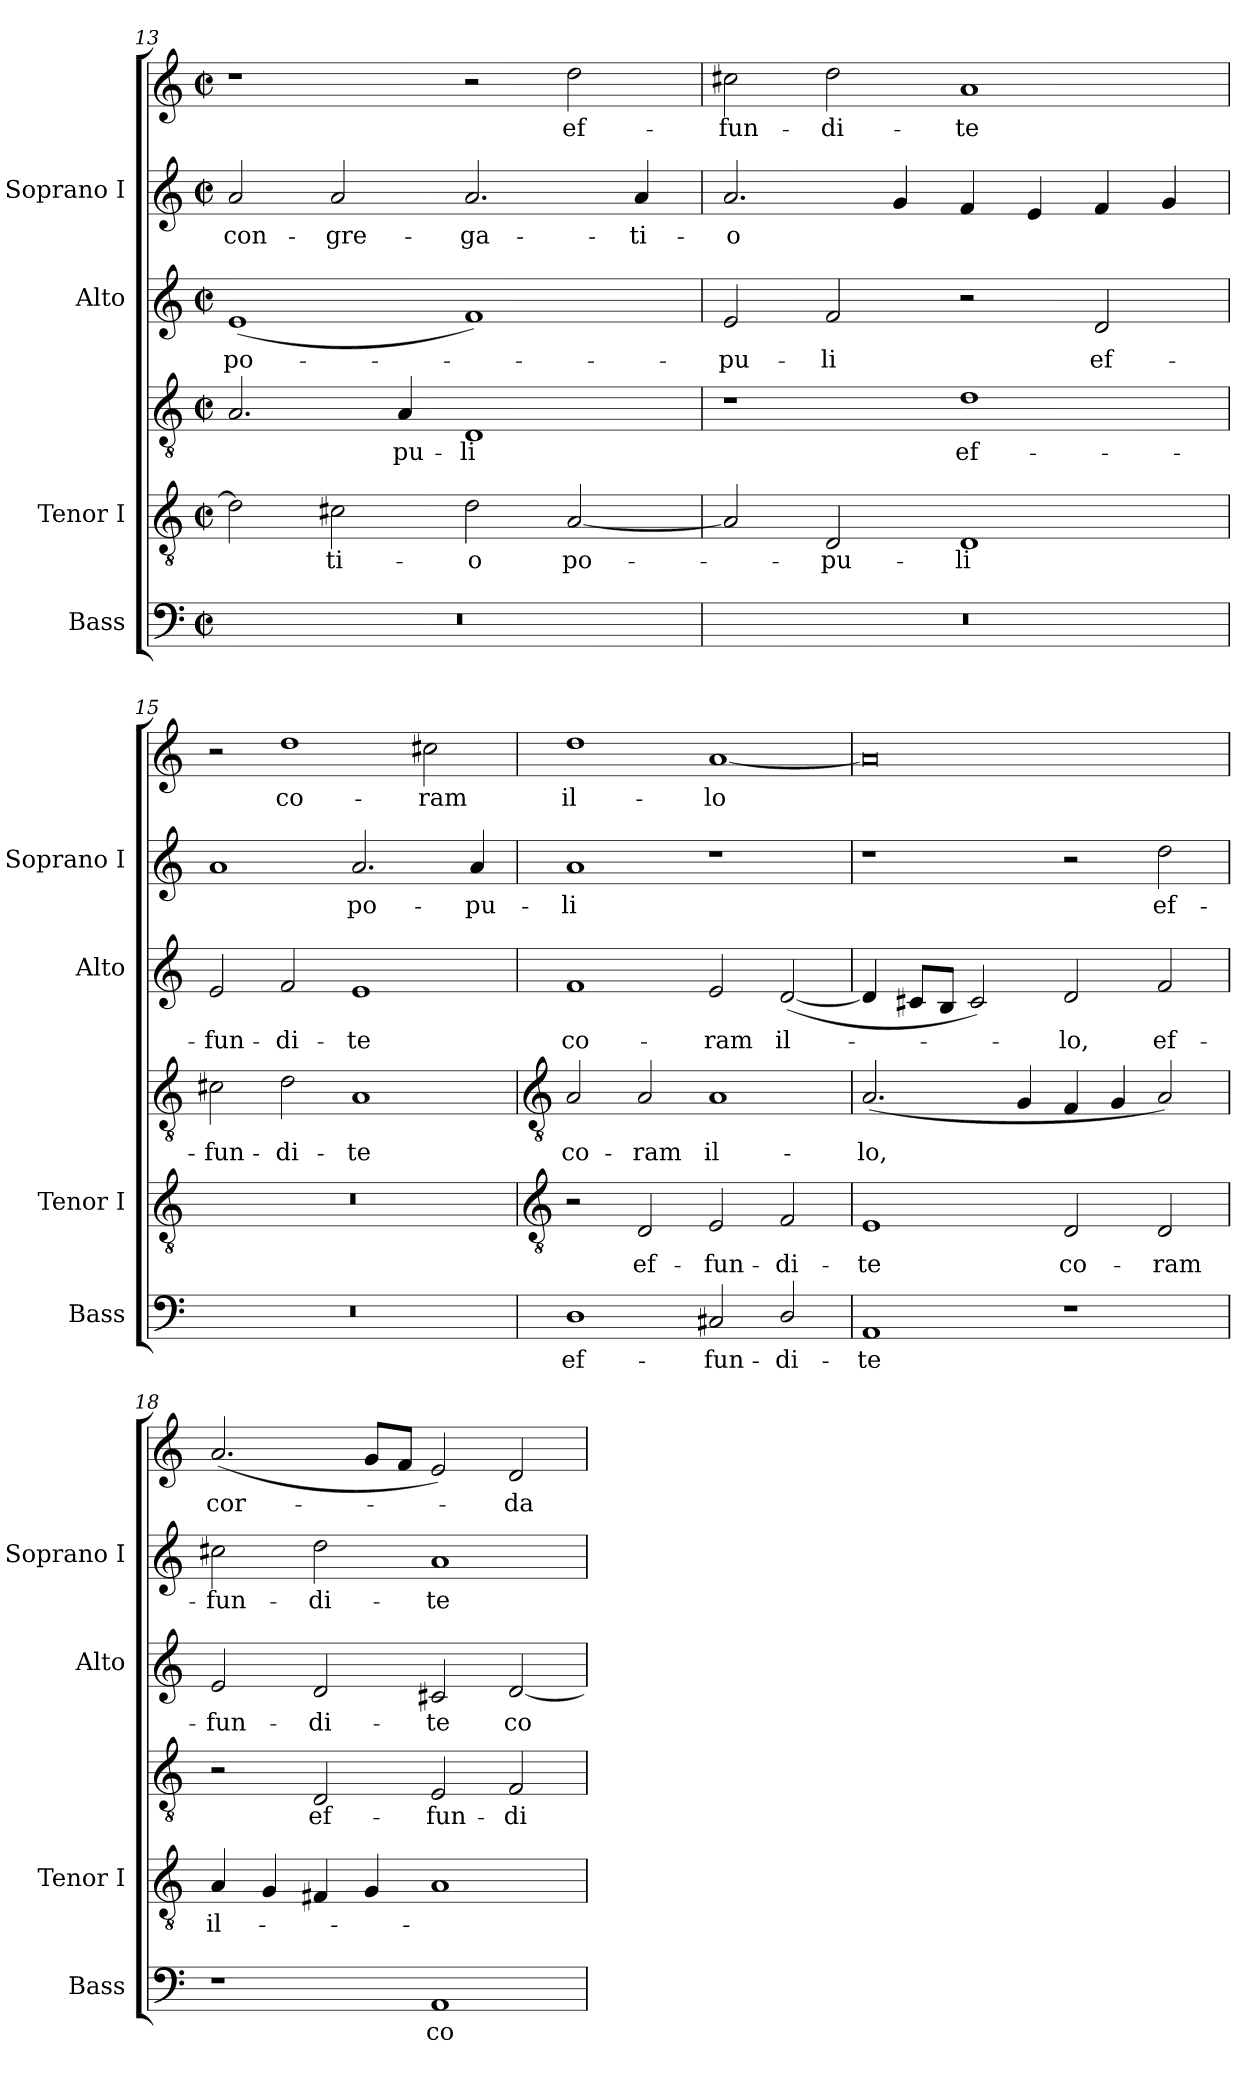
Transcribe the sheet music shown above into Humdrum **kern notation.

**kern	**text	**kern	**text	**kern	**text	**kern	**text	**kern	**text	**kern	**text
*part4	*part4	*part3	*part3	*part3	*part3	*part2	*part2	*part1	*part1	*part1	*part1
*staff6	*staff6	*staff5	*staff5	*staff4	*staff4	*staff3	*staff3	*staff2	*staff2	*staff1	*staff1
*I"Bass	*	*I"Tenor I	*	*	*	*I"Alto	*	*I"Soprano I	*	*	*
*I'Bass	*	*I'Tenor I	*	*	*	*I'Alto	*	*I'Soprano I	*	*	*
*clefF4	*	*clefGv2	*	*clefGv2	*	*clefG2	*	*clefG2	*	*clefG2	*
*k[]	*	*k[]	*	*k[]	*	*k[]	*	*k[]	*	*k[]	*
*C:	*	*C:	*	*C:	*	*C:	*	*C:	*	*C:	*
*M4/2	*	*M4/2	*	*M4/2	*	*M4/2	*	*M4/2	*	*M4/2	*
*met(c|)	*	*met(c|)	*	*met(c|)	*	*met(c|)	*	*met(c|)	*	*met(c|)	*
=13	=13	=13	=13	=13	=13	=13	=13	=13	=13	=13	=13
!	!	!	!	!	!	!	!LO:LY:b	!	!LO:LY:b	!	!
0r	.	2d]	.	2.A	.	(<1e	po-	2a	-con-	1r	.
!	!	!	!LO:LY:b	!	!	!	!	!	!LO:LY:b	!	!
.	.	2c#	ti-	.	.	.	.	2a	-gre-	.	.
!	!	!	!	!	!LO:LY:b	!	!	!	!	!	!
.	.	.	.	4A	pu-	.	.	.	.	.	.
!	!	!	!LO:LY:b	!	!LO:LY:b	!	!	!	!LO:LY:b	!	!
.	.	2d	-o	1D	-li	1f)	.	2.a	-ga-	2r	.
!	!	!	!LO:LY:b	!	!	!	!	!	!	!	!LO:LY:b
.	.	[2A	po-	.	.	.	.	.	.	2dd	ef-
!	!	!	!	!	!	!	!	!	!LO:LY:b	!	!
.	.	.	.	.	.	.	.	4a	-ti-	.	.
=14	=14	=14	=14	=14	=14	=14	=14	=14	=14	=14	=14
!	!	!	!	!	!	!	!LO:LY:b	!	!LO:LY:b	!	!LO:LY:b
0r	.	2A]	.	1r	.	2e	pu-	2.a	o	2cc#X	-fun-
!	!	!	!LO:LY:b	!	!	!	!LO:LY:b	!	!	!	!LO:LY:b
.	.	2D	-pu-	.	.	2f	-li	.	.	2dd	-di-
.	.	.	.	.	.	.	.	4g	.	.	.
!	!	!	!LO:LY:b	!	!LO:LY:b	!	!	!	!	!	!LO:LY:b
.	.	1D	-li	1d	ef-	2r	.	4f	.	1a	-te
.	.	.	.	.	.	.	.	4e	.	.	.
!	!	!	!	!	!	!	!LO:LY:b	!	!	!	!
.	.	.	.	.	.	2d	ef-	4f	.	.	.
.	.	.	.	.	.	.	.	4g	.	.	.
=15	=15	=15	=15	=15	=15	=15	=15	=15	=15	=15	=15
!	!	!	!	!	!LO:LY:b	!	!LO:LY:b	!	!	!	!
0r	.	0r	.	2c#X	fun-	2e	-fun-	1a	.	2r	.
!	!	!	!	!	!LO:LY:b	!	!LO:LY:b	!	!	!	!LO:LY:b
.	.	.	.	2d	-di-	2f	-di-	.	.	1dd	co-
!	!	!	!	!	!LO:LY:b	!	!LO:LY:b	!	!LO:LY:b	!	!
.	.	.	.	1A	-te	1e	-te	2.a	po-	.	.
!	!	!	!	!	!	!	!	!	!	!	!LO:LY:b
.	.	.	.	.	.	.	.	.	.	2cc#X	-ram
!	!	!	!	!	!	!	!	!	!LO:LY:b	!	!
.	.	.	.	.	.	.	.	4a	-pu-	.	.
!!LO:LB:g=z
=16	=16	=16	=16	=16	=16	=16	=16	=16	=16	=16	=16
*	*	*clefGv2	*	*clefGv2	*	*	*	*	*	*	*
!	!LO:LY:b	!	!	!	!LO:LY:b	!	!LO:LY:b	!	!LO:LY:b	!	!LO:LY:b
1D	ef-	2r	.	2A	co-	1f	co-	1a	li	1dd	-il-
!	!	!	!LO:LY:b	!	!LO:LY:b	!	!	!	!	!	!
.	.	2D	-ef-	2A	-ram	.	.	.	.	.	.
!	!LO:LY:b	!	!LO:LY:b	!	!LO:LY:b	!	!LO:LY:b	!	!	!	!LO:LY:b
2C#X	-fun-	2E	-fun-	1A	il-	2e	-ram	1r	.	[1a	-lo
!	!LO:LY:b	!	!LO:LY:b	!	!	!	!LO:LY:b	!	!	!	!
2D/	-di-	2F	-di-	.	.	(<[2d	il-	.	.	.	.
=17	=17	=17	=17	=17	=17	=17	=17	=17	=17	=17	=17
!	!LO:LY:b	!	!LO:LY:b	!	!LO:LY:b	!	!	!	!	!	!
1AA	-te	1E	te	(<2.A	-lo,	4d]	.	1r	.	0a]	.
.	.	.	.	.	.	8c#L	.	.	.	.	.
.	.	.	.	.	.	8BJ	.	.	.	.	.
.	.	.	.	.	.	2c#)	.	.	.	.	.
.	.	.	.	4G	.	.	.	.	.	.	.
!	!	!	!LO:LY:b	!	!	!	!LO:LY:b	!	!	!	!
1r	.	2D	co-	4F	.	2d	lo,	2r	.	.	.
.	.	.	.	4G	.	.	.	.	.	.	.
!	!	!	!LO:LY:b	!	!	!	!LO:LY:b	!	!LO:LY:b	!	!
.	.	2D	-ram	2A)	.	2f	ef-	2dd	ef-	.	.
=18	=18	=18	=18	=18	=18	=18	=18	=18	=18	=18	=18
!	!	!	!LO:LY:b	!	!	!	!LO:LY:b	!	!LO:LY:b	!	!LO:LY:b
1r	.	4A	-il-	2r	.	2e	-fun-	2cc#X	fun-	(<2.a	-cor-
.	.	4G	.	.	.	.	.	.	.	.	.
!	!	!	!	!	!LO:LY:b	!	!LO:LY:b	!	!LO:LY:b	!	!
.	.	4F#X	.	2D	ef-	2d	-di-	2dd	-di-	.	.
.	.	4G	.	.	.	.	.	.	.	8gL	.
.	.	.	.	.	.	.	.	.	.	8fJ	.
!	!LO:LY:b	!	!	!	!LO:LY:b	!	!LO:LY:b	!	!LO:LY:b	!	!
1AA	co-	1A	.	2E	-fun-	2c#X	-te	1a	-te	2e)	.
!	!	!	!	!	!LO:LY:b	!	!LO:LY:b	!	!	!	!LO:LY:b
.	.	.	.	2F	-di-	[2d	co-	.	.	2d	da
=	=	=	=	=	=	=	=	=	=	=	=
*-	*-	*-	*-	*-	*-	*-	*-	*-	*-	*-	*-
